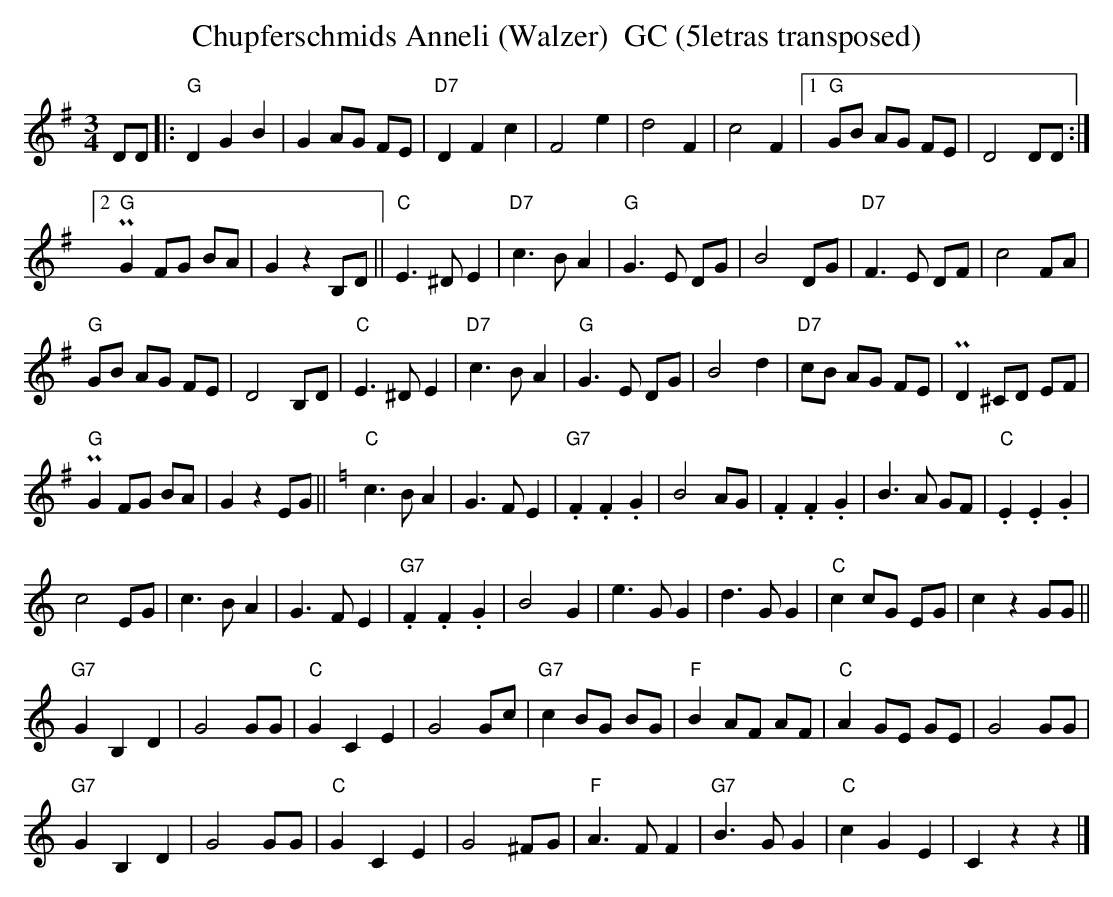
X:1
T:Chupferschmids Anneli (Walzer)  GC (5letras transposed)
M:3/4
L:1/4
K:G transpose=3 %%MIDI gchordon
D/2D/2 |: "G"DGB | GA/2G/2 F/2E/2 | "D7"DFc | F2e | d2F | c2F |1 "G"G/2B/2 A/2G/2 F/2E/2 | D2D/2D/2 :|2
P"G"G F/2G/2 B/2A/2 | GzB,/2D/2 || "C"E>^DE | "D7"c>BA | "G"G>E D/2G/2 | B2 D/2G/2 | "D7"F>E D/2F/2 | c2F/2A/2 |
"G"G/2B/2 A/2G/2 F/2E/2 | D2B,/2D/2 | "C"E>^DE | "D7"c>BA | "G"G>E D/2G/2 | B2d | "D7"c/2B/2 A/2G/2 F/2E/2 | PD ^C/2D/2 E/2F/2 |
P"G"G F/2G/2 B/2A/2 | GzE/2G/2 || [K:C] "C"c>BA | G>FE | "G7".F.F.G | B2A/2G/2 | .F.F.G | B>A G/2F/2 | "C".E.E.G |
c2E/2G/2 | c>BA | G>FE | "G7".F.F.G | B2G | e>GG | d>GG | "C"cc/2G/2 E/2G/2 | czG/2G/2 ||
"G7"GB,D | G2G/2G/2 | "C"GCE | G2G/2c/2 | "G7"c B/2G/2 B/2G/2 | "F"B A/2F/2 A/2F/2 | "C"A G/2E/2 G/2E/2 | G2G/2G/2 |
"G7"GB,D | G2G/2G/2 | "C"GCE | G2 ^F/2G/2 | "F"A>FF | "G7"B>GG | "C"cGE | Czz |]
